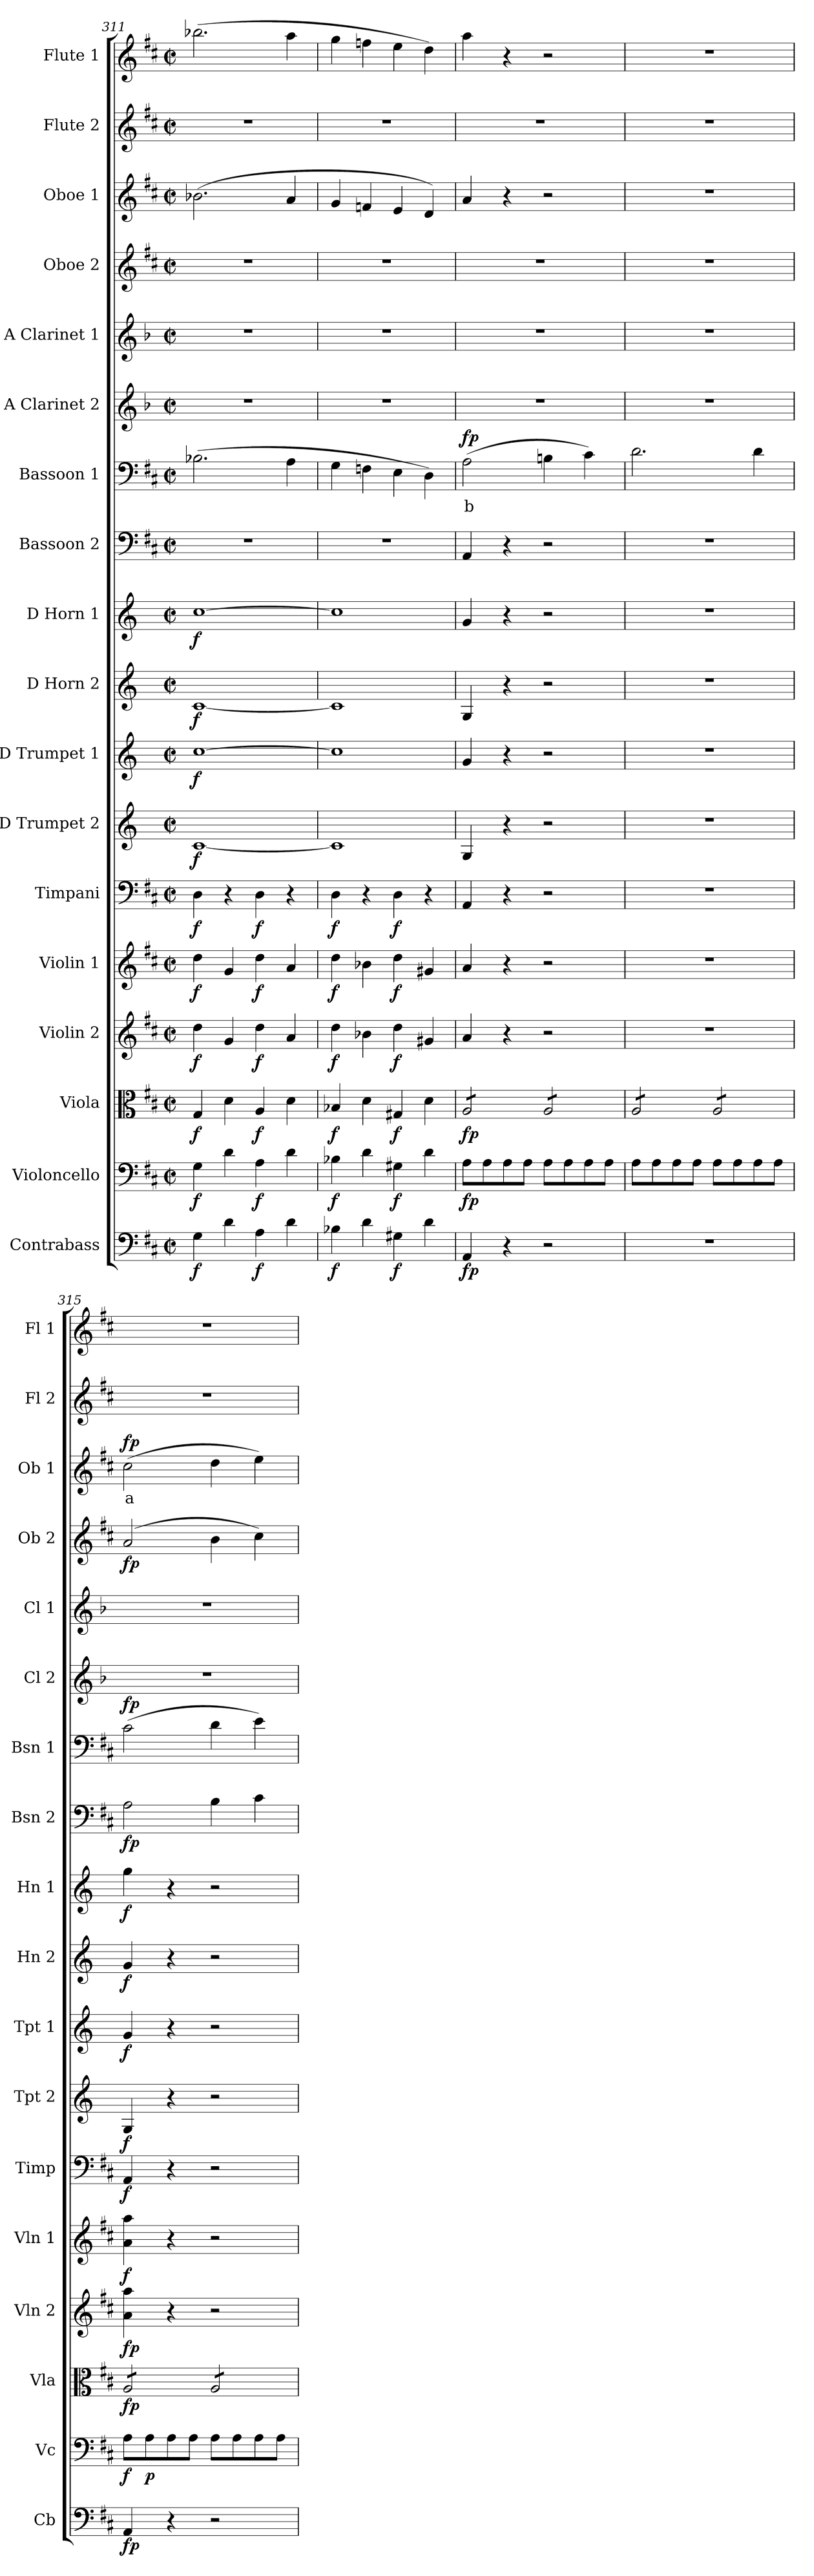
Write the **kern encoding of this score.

**kern	**dynam	**kern	**dynam	**kern	**dynam	**kern	**dynam	**kern	**dynam	**kern	**dynam	**kern	**dynam	**kern	**dynam	**kern	**dynam	**kern	**dynam	**kern	**dynam	**kern	**text	**dynam	**kern	**kern	**kern	**dynam	**kern	**text	**dynam	**kern	**kern
*part18	*part18	*part17	*part17	*part16	*part16	*part15	*part15	*part14	*part14	*part13	*part13	*part12	*part12	*part11	*part11	*part10	*part10	*part9	*part9	*part8	*part8	*part7	*part7	*part7	*part6	*part5	*part4	*part4	*part3	*part3	*part3	*part2	*part1
*staff18	*staff18	*staff17	*staff17	*staff16	*staff16	*staff15	*staff15	*staff14	*staff14	*staff13	*staff13	*staff12	*staff12	*staff11	*staff11	*staff10	*staff10	*staff9	*staff9	*staff8	*staff8	*staff7	*staff7	*staff7	*staff6	*staff5	*staff4	*staff4	*staff3	*staff3	*staff3	*staff2	*staff1
*I"Contrabass	*	*I"Violoncello	*	*I"Viola	*	*I"Violin 2	*	*I"Violin 1	*	*I"Timpani	*	*I"D Trumpet 2	*	*I"D Trumpet 1	*	*I"D Horn 2	*	*I"D Horn 1	*	*I"Bassoon 2	*	*I"Bassoon 1	*	*	*I"A Clarinet 2	*I"A Clarinet 1	*I"Oboe 2	*	*I"Oboe 1	*	*	*I"Flute 2	*I"Flute 1
*I'Cb	*	*I'Vc	*	*I'Vla	*	*I'Vln 2	*	*I'Vln 1	*	*I'Timp	*	*I'Tpt 2	*	*I'Tpt 1	*	*I'Hn 2	*	*I'Hn 1	*	*I'Bsn 2	*	*I'Bsn 1	*	*	*I'Cl 2	*I'Cl 1	*I'Ob 2	*	*I'Ob 1	*	*	*I'Fl 2	*I'Fl 1
*clefF4	*	*clefF4	*	*clefC3	*	*clefG2	*	*clefG2	*	*clefF4	*	*clefG2	*	*clefG2	*	*clefG2	*	*clefG2	*	*clefF4	*	*clefF4	*	*	*clefG2	*clefG2	*clefG2	*	*clefG2	*	*	*clefG2	*clefG2
*ITrd7c12	*	*	*	*	*	*	*	*	*	*	*	*ITrd-1c-2	*	*ITrd-1c-2	*	*ITrd6c10	*	*ITrd6c10	*	*	*	*	*	*	*ITrd2c3	*ITrd2c3	*	*	*	*	*	*	*
*k[f#c#]	*	*k[f#c#]	*	*k[f#c#]	*	*k[f#c#]	*	*k[f#c#]	*	*k[f#c#]	*	*k[f#c#]	*	*k[f#c#]	*	*k[f#c#]	*	*k[f#c#]	*	*k[f#c#]	*	*k[f#c#]	*	*	*k[f#c#]	*k[f#c#]	*k[f#c#]	*	*k[f#c#]	*	*	*k[f#c#]	*k[f#c#]
*M2/2	*	*M2/2	*	*M2/2	*	*M2/2	*	*M2/2	*	*M2/2	*	*M2/2	*	*M2/2	*	*M2/2	*	*M2/2	*	*M2/2	*	*M2/2	*	*	*M2/2	*M2/2	*M2/2	*	*M2/2	*	*	*M2/2	*M2/2
*met(c|)	*	*met(c|)	*	*met(c|)	*	*met(c|)	*	*met(c|)	*	*met(c|)	*	*met(c|)	*	*met(c|)	*	*met(c|)	*	*met(c|)	*	*met(c|)	*	*met(c|)	*	*	*met(c|)	*met(c|)	*met(c|)	*	*met(c|)	*	*	*met(c|)	*met(c|)
=311	=311	=311	=311	=311	=311	=311	=311	=311	=311	=311	=311	=311	=311	=311	=311	=311	=311	=311	=311	=311	=311	=311	=311	=311	=311	=311	=311	=311	=311	=311	=311	=311	=311
!	!LO:DY:b	!	!LO:DY:b	!	!LO:DY:b	!	!LO:DY:b	!	!LO:DY:b	!	!LO:DY:b	!	!LO:DY:b	!	!LO:DY:b	!	!LO:DY:b	!	!LO:DY:b	!	!	!	!	!	!	!	!	!	!	!	!	!	!
4GG\	f	4G\	f	4G/	f	4dd\	f	4dd\	f	4D\	f	[1d	f	[1dd	f	[1D	f	[1d	f	1r	.	(2.B-X\	.	.	1r	1r	1r	.	(2.b-X\	.	.	1r	(2.bb-X\
4D\	.	4d\	.	4d\	.	4g/	.	4g/	.	4r	.	.	.	.	.	.	.	.	.	.	.	.	.	.	.	.	.	.	.	.	.	.	.
!	!LO:DY:b	!	!LO:DY:b	!	!LO:DY:b	!	!LO:DY:b	!	!LO:DY:b	!	!LO:DY:b	!	!	!	!	!	!	!	!	!	!	!	!	!	!	!	!	!	!	!	!	!	!
4AA\	f	4A\	f	4A/	f	4dd\	f	4dd\	f	4D\	f	.	.	.	.	.	.	.	.	.	.	.	.	.	.	.	.	.	.	.	.	.	.
4D\	.	4d\	.	4d\	.	4a/	.	4a/	.	4r	.	.	.	.	.	.	.	.	.	.	.	4A\	.	.	.	.	.	.	4a/	.	.	.	4aa\
=312	=312	=312	=312	=312	=312	=312	=312	=312	=312	=312	=312	=312	=312	=312	=312	=312	=312	=312	=312	=312	=312	=312	=312	=312	=312	=312	=312	=312	=312	=312	=312	=312	=312
!	!LO:DY:b	!	!LO:DY:b	!	!LO:DY:b	!	!LO:DY:b	!	!LO:DY:b	!	!LO:DY:b	!	!	!	!	!	!	!	!	!	!	!	!	!	!	!	!	!	!	!	!	!	!
4BB-X\	f	4B-X\	f	4B-X/	f	4dd\	f	4dd\	f	4D\	f	1d]	.	1dd]	.	1D]	.	1d]	.	1r	.	4G\	.	.	1r	1r	1r	.	4g/	.	.	1r	4gg\
4D\	.	4d\	.	4d\	.	4b-X\	.	4b-X\	.	4r	.	.	.	.	.	.	.	.	.	.	.	4Fn\	.	.	.	.	.	.	4fn/	.	.	.	4ffn\
!	!LO:DY:b	!	!LO:DY:b	!	!LO:DY:b	!	!LO:DY:b	!	!LO:DY:b	!	!LO:DY:b	!	!	!	!	!	!	!	!	!	!	!	!	!	!	!	!	!	!	!	!	!	!
4GG#X\	f	4G#X\	f	4G#X/	f	4dd\	f	4dd\	f	4D\	f	.	.	.	.	.	.	.	.	.	.	4E\	.	.	.	.	.	.	4e/	.	.	.	4ee\
4D\	.	4d\	.	4d\	.	4g#X/	.	4g#X/	.	4r	.	.	.	.	.	.	.	.	.	.	.	4D\)	.	.	.	.	.	.	4d/)	.	.	.	4dd\)
=313	=313	=313	=313	=313	=313	=313	=313	=313	=313	=313	=313	=313	=313	=313	=313	=313	=313	=313	=313	=313	=313	=313	=313	=313	=313	=313	=313	=313	=313	=313	=313	=313	=313
!	!LO:DY:b	!	!LO:DY:b	!	!LO:DY:b	!	!	!	!	!	!	!	!	!	!	!	!	!	!	!	!	!	!LO:LY:b:color=#FF0000	!LO:DY:b	!	!	!	!	!	!	!	!	!
*	*	*	*	*tremolo	*	*	*	*	*	*	*	*	*	*	*	*	*	*	*	*	*	*	*	*	*	*	*	*	*	*	*	*	*
4AAA/	fp	8A\L	fp	8A/L	fp	4a/	.	4a/	.	4AA/	.	4A/	.	4a/	.	4AA/	.	4A/	.	4AA/	.	(2A\	b	fp	1r	1r	1r	.	4a/	.	.	1r	4aa\
.	.	8A\	.	8A/	.	.	.	.	.	.	.	.	.	.	.	.	.	.	.	.	.	.	.	.	.	.	.	.	.	.	.	.	.
4r	.	8A\	.	8A/	.	4r	.	4r	.	4r	.	4r	.	4r	.	4r	.	4r	.	4r	.	.	.	.	.	.	.	.	4r	.	.	.	4r
.	.	8A\J	.	8A/J	.	.	.	.	.	.	.	.	.	.	.	.	.	.	.	.	.	.	.	.	.	.	.	.	.	.	.	.	.
2r	.	8A\L	.	8A/L	.	2r	.	2r	.	2r	.	2r	.	2r	.	2r	.	2r	.	2r	.	4Bn\	.	.	.	.	.	.	2r	.	.	.	2r
.	.	8A\	.	8A/	.	.	.	.	.	.	.	.	.	.	.	.	.	.	.	.	.	.	.	.	.	.	.	.	.	.	.	.	.
.	.	8A\	.	8A/	.	.	.	.	.	.	.	.	.	.	.	.	.	.	.	.	.	4c#\)	.	.	.	.	.	.	.	.	.	.	.
.	.	8A\J	.	8A/J	.	.	.	.	.	.	.	.	.	.	.	.	.	.	.	.	.	.	.	.	.	.	.	.	.	.	.	.	.
=314	=314	=314	=314	=314	=314	=314	=314	=314	=314	=314	=314	=314	=314	=314	=314	=314	=314	=314	=314	=314	=314	=314	=314	=314	=314	=314	=314	=314	=314	=314	=314	=314	=314
1r	.	8A\L	.	8A/L	.	1r	.	1r	.	1r	.	1r	.	1r	.	1r	.	1r	.	1r	.	2.d\	.	.	1r	1r	1r	.	1r	.	.	1r	1r
.	.	8A\	.	8A/	.	.	.	.	.	.	.	.	.	.	.	.	.	.	.	.	.	.	.	.	.	.	.	.	.	.	.	.	.
.	.	8A\	.	8A/	.	.	.	.	.	.	.	.	.	.	.	.	.	.	.	.	.	.	.	.	.	.	.	.	.	.	.	.	.
.	.	8A\J	.	8A/J	.	.	.	.	.	.	.	.	.	.	.	.	.	.	.	.	.	.	.	.	.	.	.	.	.	.	.	.	.
.	.	8A\L	.	8A/L	.	.	.	.	.	.	.	.	.	.	.	.	.	.	.	.	.	.	.	.	.	.	.	.	.	.	.	.	.
.	.	8A\	.	8A/	.	.	.	.	.	.	.	.	.	.	.	.	.	.	.	.	.	.	.	.	.	.	.	.	.	.	.	.	.
.	.	8A\	.	8A/	.	.	.	.	.	.	.	.	.	.	.	.	.	.	.	.	.	4d\	.	.	.	.	.	.	.	.	.	.	.
.	.	8A\J	.	8A/J	.	.	.	.	.	.	.	.	.	.	.	.	.	.	.	.	.	.	.	.	.	.	.	.	.	.	.	.	.
=315	=315	=315	=315	=315	=315	=315	=315	=315	=315	=315	=315	=315	=315	=315	=315	=315	=315	=315	=315	=315	=315	=315	=315	=315	=315	=315	=315	=315	=315	=315	=315	=315	=315
!	!LO:DY:b	!	!LO:DY:b	!	!LO:DY:b	!	!LO:DY:b	!	!LO:DY:b	!	!LO:DY:b	!	!LO:DY:b	!	!LO:DY:b	!	!LO:DY:b	!	!LO:DY:b	!	!LO:DY:b	!	!	!LO:DY:b	!	!	!	!LO:DY:b	!	!LO:LY:b:color=#FF0000	!LO:DY:b	!	!
4AAA/	fp	8A\L	f	8A/L	fp	4a\ 4aa\	fp	4a\ 4aa\	f	4AA/	f	4A/	f	4a/	f	4A/	f	4a\	f	2A\	fp	(2c#\	.	fp	1r	1r	(2a/	fp	(2cc#\	a	fp	1r	1r
!	!	!	!LO:DY:b	!	!	!	!	!	!	!	!	!	!	!	!	!	!	!	!	!	!	!	!	!	!	!	!	!	!	!	!	!	!
.	.	8A\	p	8A/	.	.	.	.	.	.	.	.	.	.	.	.	.	.	.	.	.	.	.	.	.	.	.	.	.	.	.	.	.
4r	.	8A\	.	8A/	.	4r	.	4r	.	4r	.	4r	.	4r	.	4r	.	4r	.	.	.	.	.	.	.	.	.	.	.	.	.	.	.
.	.	8A\J	.	8A/J	.	.	.	.	.	.	.	.	.	.	.	.	.	.	.	.	.	.	.	.	.	.	.	.	.	.	.	.	.
2r	.	8A\L	.	8A/L	.	2r	.	2r	.	2r	.	2r	.	2r	.	2r	.	2r	.	4B\	.	4d\	.	.	.	.	4b\	.	4dd\	.	.	.	.
.	.	8A\	.	8A/	.	.	.	.	.	.	.	.	.	.	.	.	.	.	.	.	.	.	.	.	.	.	.	.	.	.	.	.	.
.	.	8A\	.	8A/	.	.	.	.	.	.	.	.	.	.	.	.	.	.	.	4c#\	.	4e\)	.	.	.	.	4cc#\)	.	4ee\)	.	.	.	.
.	.	8A\J	.	8A/J	.	.	.	.	.	.	.	.	.	.	.	.	.	.	.	.	.	.	.	.	.	.	.	.	.	.	.	.	.
*	*	*	*	*Xtremolo	*	*	*	*	*	*	*	*	*	*	*	*	*	*	*	*	*	*	*	*	*	*	*	*	*	*	*	*	*
=	=	=	=	=	=	=	=	=	=	=	=	=	=	=	=	=	=	=	=	=	=	=	=	=	=	=	=	=	=	=	=	=	=
*-	*-	*-	*-	*-	*-	*-	*-	*-	*-	*-	*-	*-	*-	*-	*-	*-	*-	*-	*-	*-	*-	*-	*-	*-	*-	*-	*-	*-	*-	*-	*-	*-	*-
